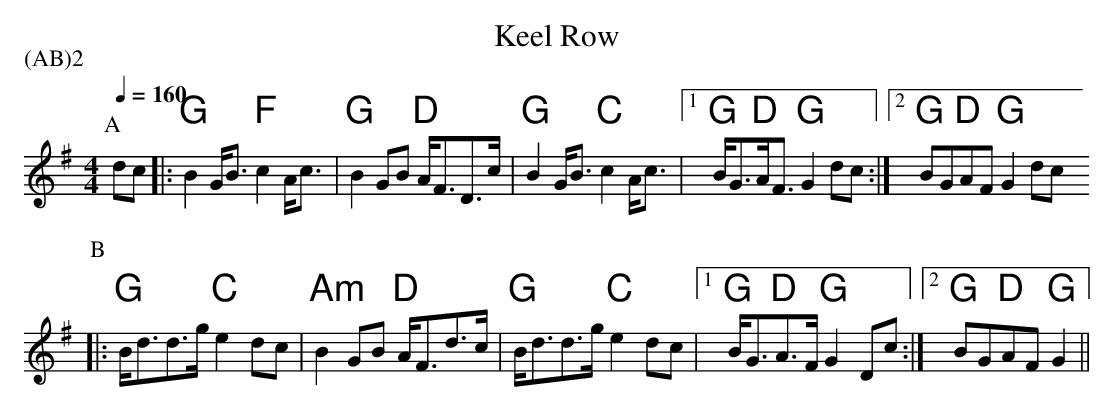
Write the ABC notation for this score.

X:1
T:Keel Row
P:(AB)2
M:4/4
L:1/8
Q:1/4=160
K:G
V:1
P:A
dc|:"G"B2G<B "F"c2A<c|"G"B2GB "D"A<FD>c|"G"B2G<B "C"c2A<c|1\
"G"B<G"D"A<F "G"G2dc:|2"G"BG"D"AF "G"G2dc
P:B
|:"G"B<dd>g "C"e2dc|"Am"B2GB "D"A<Fd>c|"G"B<dd>g "C"e2dc|1"G"B<G"D"A>F "G"G2Dc\
:|2"G"BG"D"AF "G"G2||
